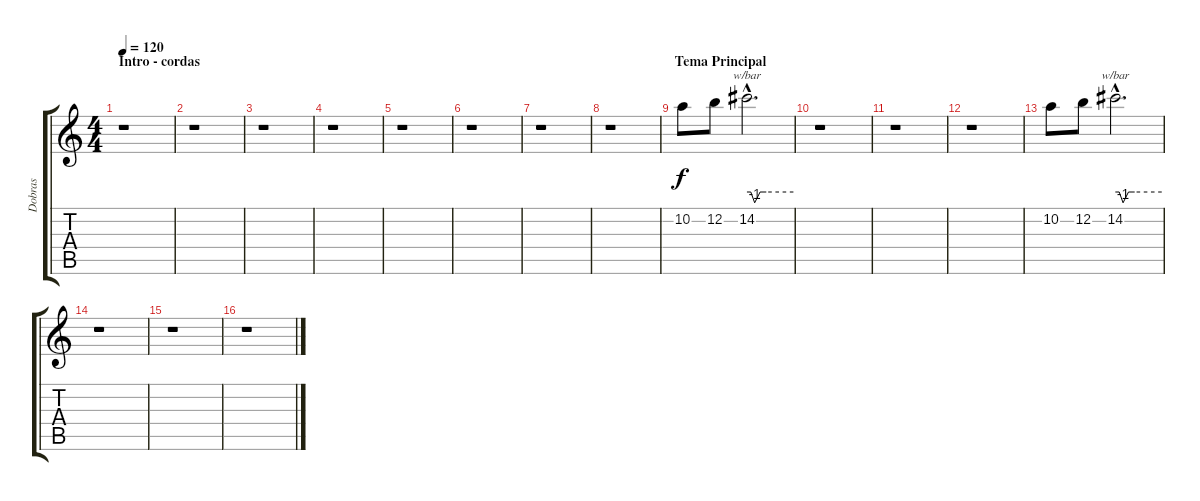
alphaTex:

\track ("Dobras" "Dobras") {instrument overdrivenguitar}
\staff {score tabs}
\tuning (E4 B3 G3 D3 A2 E2) {hide}
\ts (4 4)
\section ("" "Intro - cordas")
\tempo 120
\clef g2
\ks c
r.1{dy f instrument overdrivenguitar} |
r.1 |
r.1 |
r.1 |
r.1 |
r.1 |
r.1 |
r.1 |
\section ("" "Tema Principal")
10.2.8 12.2.8 14.2{hac}.2{d tbe (custom default 0 0 5 0 10 -4 17 0 25 0 60 0)} |
r.1 |
r.1 |
r.1 |
10.2.8 12.2.8 14.2{hac}.2{d tbe (custom default 0 0 5 0 10 -4 17 0 25 0 60 0)} |
r.1 |
r.1 |
r.1
